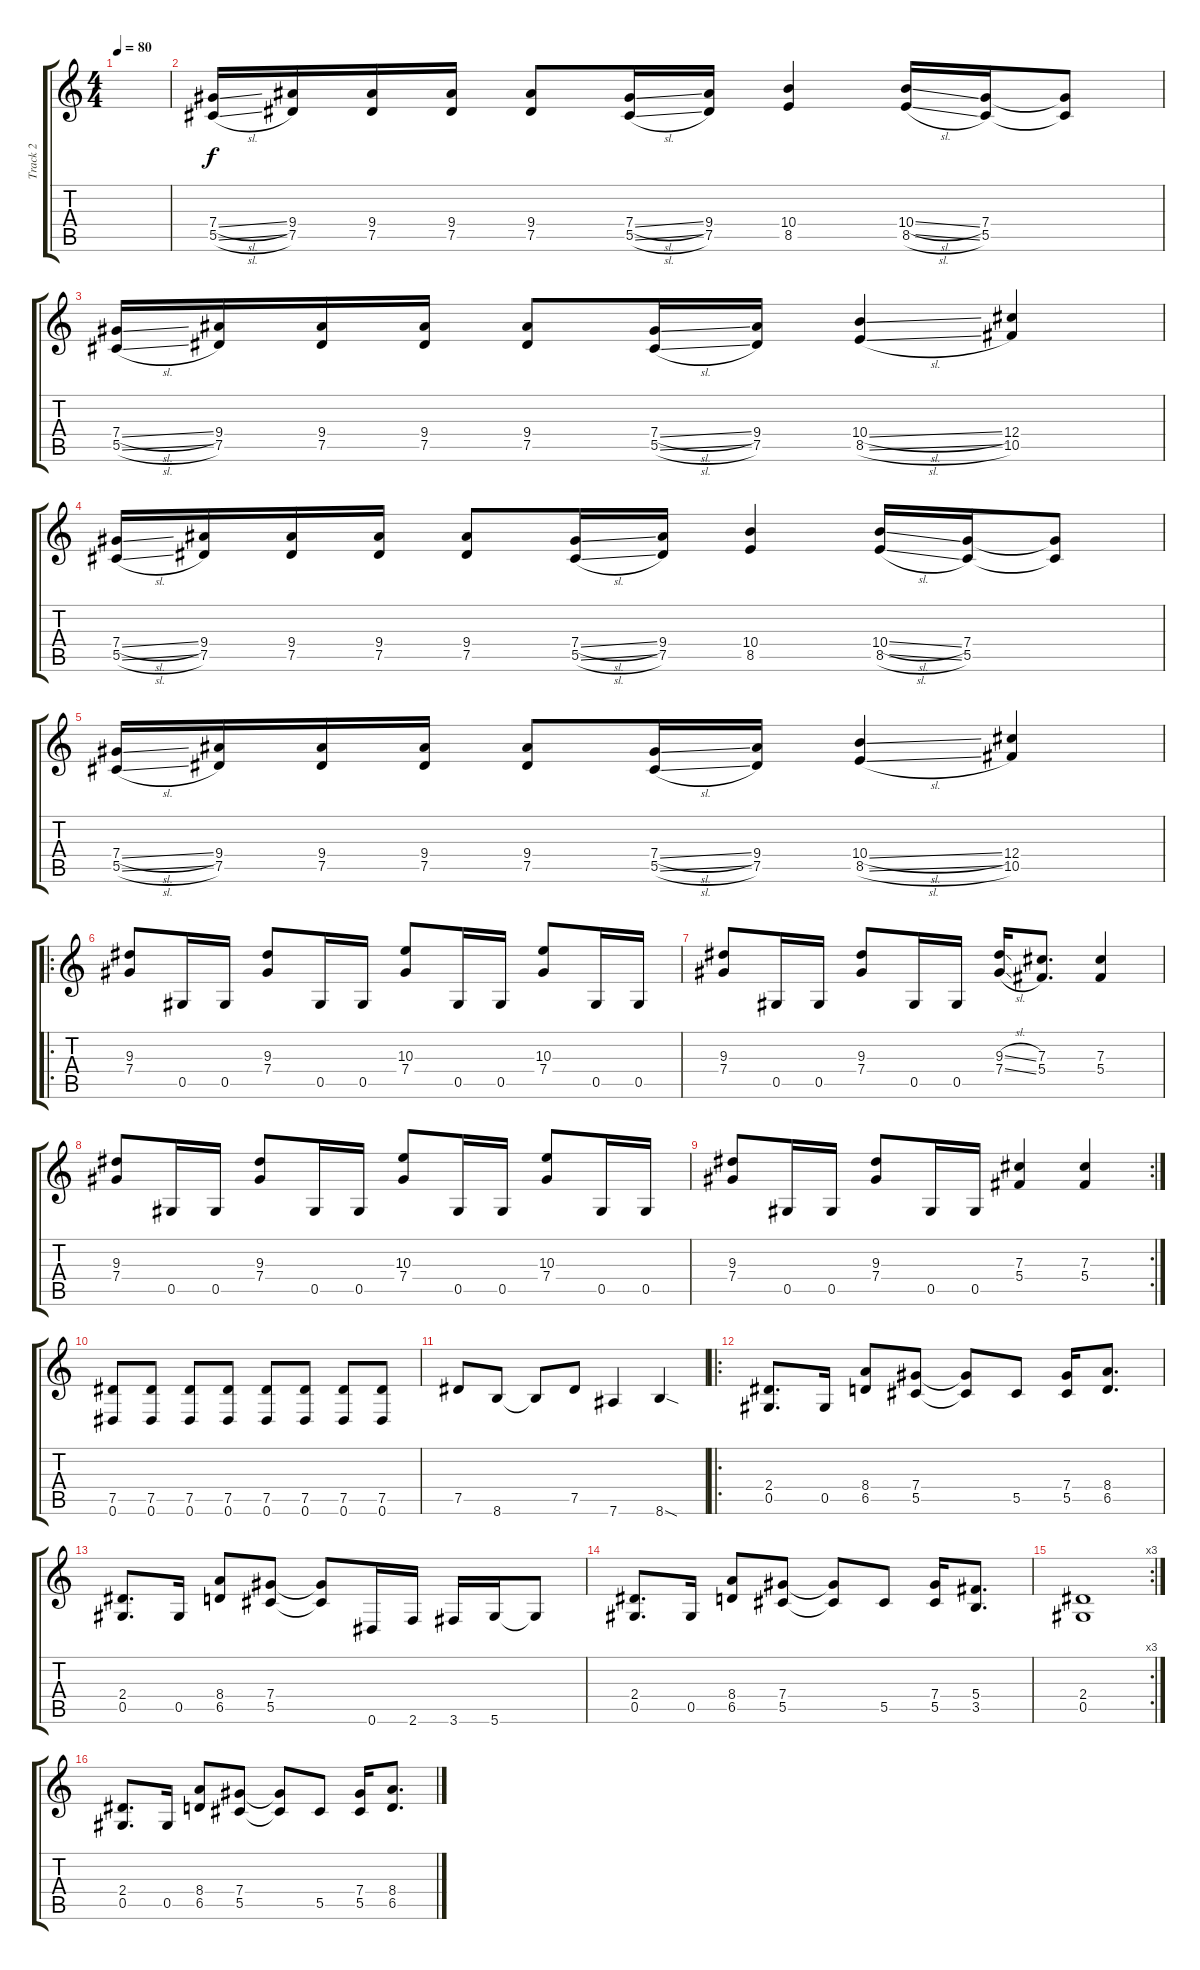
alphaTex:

\track ("Track 2" "Track 2") {instrument distortionguitar}
\staff {score tabs}
\tuning (Eb4 Bb3 Gb3 Db3 Ab2 Eb2) {hide}
\ts (4 4)
\tempo 80
\clef g2
\ks c
|
(7.4{sl} 5.5{sl}).16 (9.4 7.5).16 (9.4 7.5).16 (9.4 7.5).16 (9.4 7.5).8 (7.4{sl} 5.5{sl}).16 (9.4 7.5).16 (10.4 8.5).4 (10.4{sl} 8.5{sl}).16 (7.4 5.5).16 (7.4{t} 5.5{t}).8 |
(7.4{sl} 5.5{sl}).16 (9.4 7.5).16 (9.4 7.5).16 (9.4 7.5).16 (9.4 7.5).8 (7.4{sl} 5.5{sl}).16 (9.4 7.5).16 (10.4{sl} 8.5{sl}).4 (12.4 10.5).4 |
(7.4{sl} 5.5{sl}).16 (9.4 7.5).16 (9.4 7.5).16 (9.4 7.5).16 (9.4 7.5).8 (7.4{sl} 5.5{sl}).16 (9.4 7.5).16 (10.4 8.5).4 (10.4{sl} 8.5{sl}).16 (7.4 5.5).16 (7.4{t} 5.5{t}).8 |
(7.4{sl} 5.5{sl}).16 (9.4 7.5).16 (9.4 7.5).16 (9.4 7.5).16 (9.4 7.5).8 (7.4{sl} 5.5{sl}).16 (9.4 7.5).16 (10.4{sl} 8.5{sl}).4 (12.4 10.5).4 |
\ro
(9.3 7.4).8 0.5.16 0.5.16 (9.3 7.4).8 0.5.16 0.5.16 (10.3 7.4).8 0.5.16 0.5.16 (10.3 7.4).8 0.5.16 0.5.16 |
(9.3 7.4).8 0.5.16 0.5.16 (9.3 7.4).8 0.5.16 0.5.16 (9.3{sl} 7.4{sl}).16 (7.3 5.4).8{d} (7.3 5.4).4 |
(9.3 7.4).8 0.5.16 0.5.16 (9.3 7.4).8 0.5.16 0.5.16 (10.3 7.4).8 0.5.16 0.5.16 (10.3 7.4).8 0.5.16 0.5.16 |
\rc 2
(9.3 7.4).8 0.5.16 0.5.16 (9.3 7.4).8 0.5.16 0.5.16 (7.3 5.4).4 (7.3 5.4).4 |
(7.5 0.6).8 (7.5 0.6).8 (7.5 0.6).8 (7.5 0.6).8 (7.5 0.6).8 (7.5 0.6).8 (7.5 0.6).8 (7.5 0.6).8 |
7.5.8 8.6.8 8.6{t}.8 7.5.8 7.6.4 8.6{sod}.4 |
\ro
(2.4 0.5).8{d} 0.5.16 (8.4 6.5).8 (7.4 5.5).8 (7.4{t} 5.5{t}).8 5.5.8 (7.4 5.5).16 (8.4 6.5).8{d} |
(2.4 0.5).8{d} 0.5.16 (8.4 6.5).8 (7.4 5.5).8 (7.4{t} 5.5{t}).8 0.6.16 2.6.16 3.6.16 5.6.16 5.6{t}.8 |
(2.4 0.5).8{d} 0.5.16 (8.4 6.5).8 (7.4 5.5).8 (7.4{t} 5.5{t}).8 5.5.8 (7.4 5.5).16 (5.4 3.5).8{d} |
\rc 3
(2.4 0.5).1 |
(2.4 0.5).8{d} 0.5.16 (8.4 6.5).8 (7.4 5.5).8 (7.4{t} 5.5{t}).8 5.5.8 (7.4 5.5).16 (8.4 6.5).8{d}
